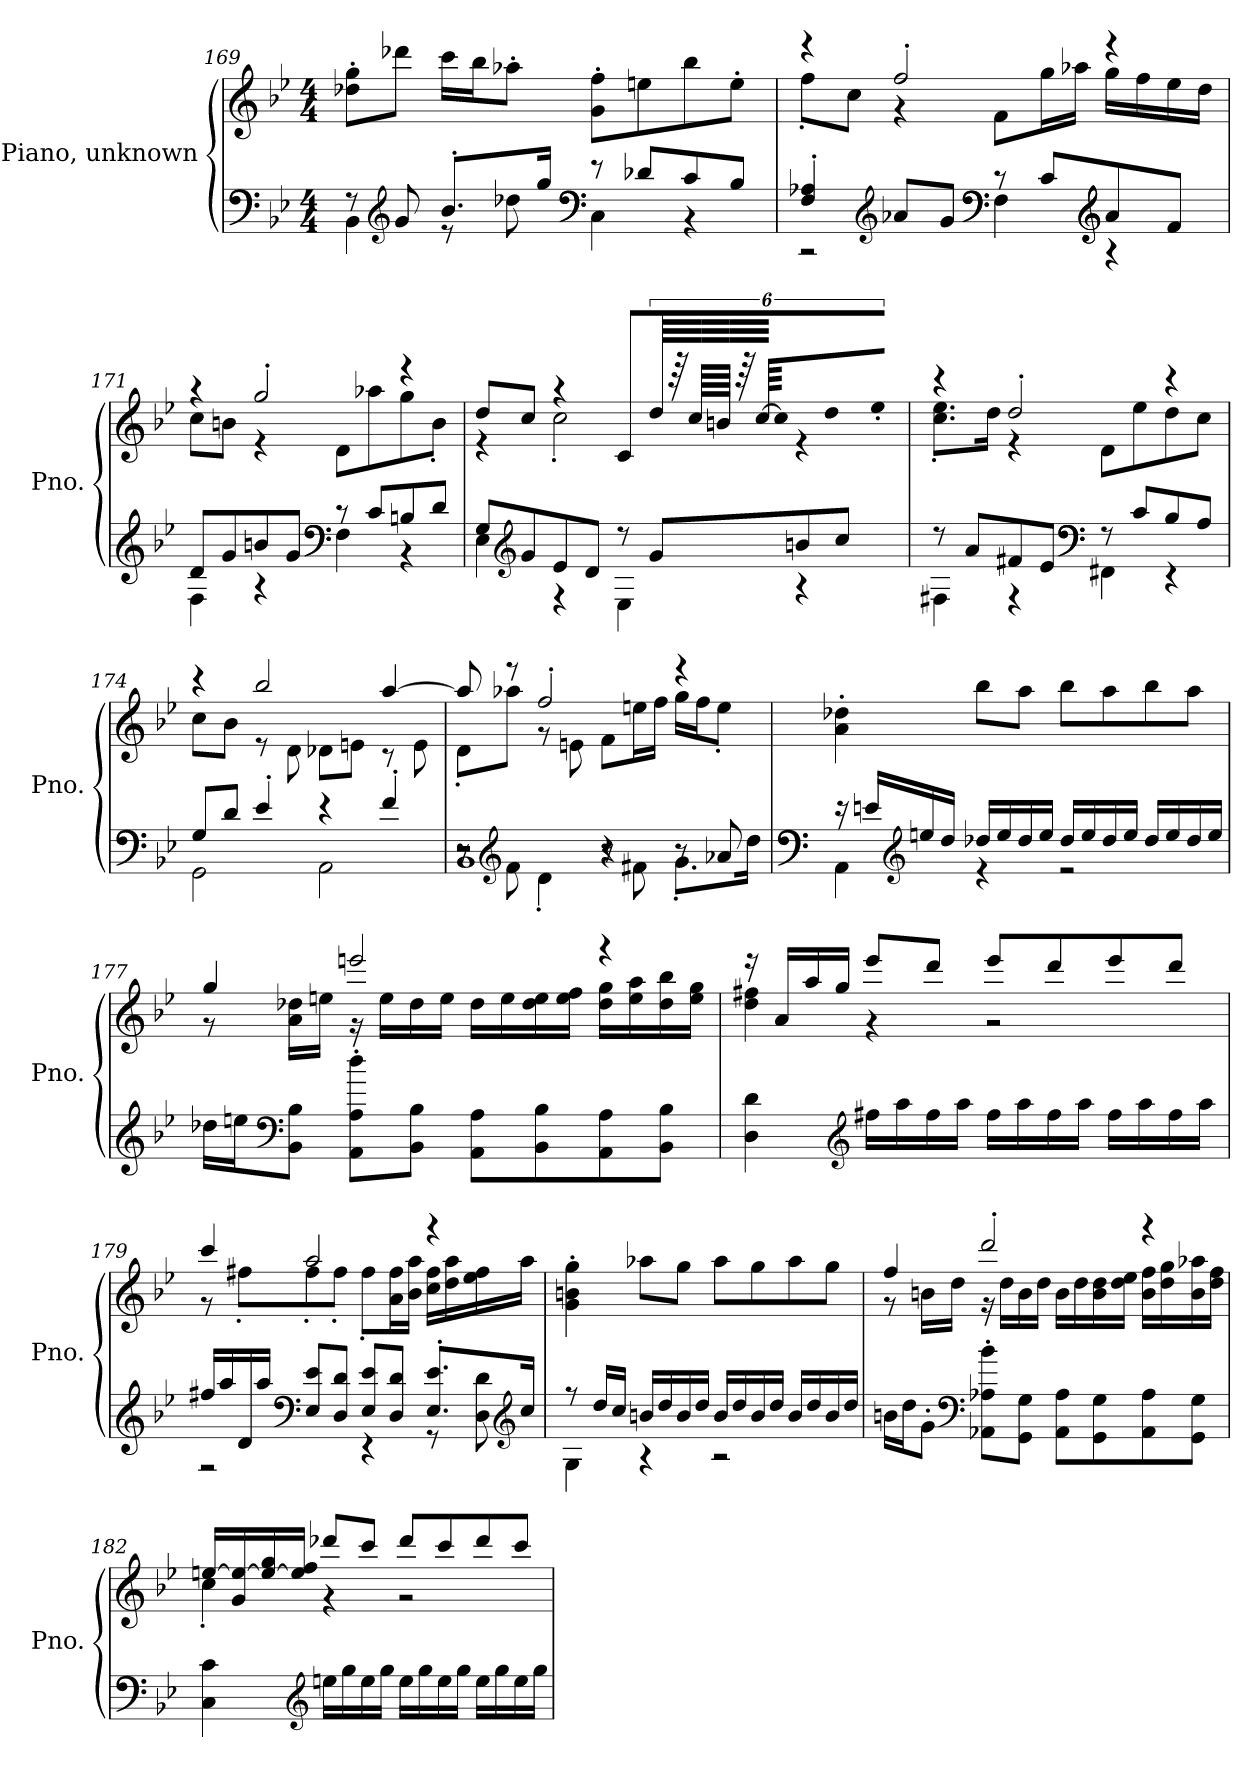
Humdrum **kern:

**kern	**kern
*part1	*part1
*staff2	*staff1
*I"Piano, unknown	*
*I'Pno.	*
!!LO:LB:g=z
*clefF4	*clefG2
*k[b-e-]	*k[b-e-]
*M4/4	*M4/4
=169	=169
*^	*
8r	4BB-\	8dd-X\' 8gg\'L
*clefG2	*	*
8g/	.	8ddd-X\J
8.b-'/L	8r	16ccc\LL
.	.	16bb-\J
.	8dd-X\	8aa-X'\J
16gg/Jk	.	.
*clefF4	*	*
8r	4C\	8g\' 8ff\'L
8d-X/L	.	8een\
8c/	4r	8bb-\
8B-/J	.	8ee'\J
=170	=170	=170
*	*	*^
4F/' 4A-X/'	2r	4r	8ff'\L
.	.	.	8cc\J
*clefG2	*	*	*
8a-X/L	.	2ff'/	4r
8g/J	.	.	.
*clefF4	*	*	*
8r	4F\	.	8f\L
8c/L	.	.	16gg\L
.	.	.	16aa-X\JJ
*clefG2	*	*	*
8a-/	4r	4r	16gg\LL
.	.	.	16ff\
8f/J	.	.	16ee-\
.	.	.	16dd\JJ
!!LO:LB:g=z	!!
=171	=171	=171	=171
8d/L	4F\	4r	8cc\L
8g/	.	.	8bn\J
8bn/	4r	2gg'/	4r
8g/J	.	.	.
*clefF4	*	*	*
8r	4F\	.	8d\L
8c/L	.	.	8aa-X\
8Bn/	4r	4r	8gg\
8d/J	.	.	8b'\J
=172	=172	=172	=172
8G/L	4E-\	8dd/L	4r
*clefG2	*	*	*
8g/	.	8cc/J	.
8e-/	4r	4r	2cc'\
8d/J	.	.	.
8r	4E-\	8c/L	.
8g/L	.	96dd/Jkkk	.
.	.	96r	.
.	.	96cc/LLLL	.
.	.	96bn/JJJJ	.
.	.	96r	.
.	.	[96cc/KKLL	.
.	.	16cc/J]	.
8bn/	4r	8dd/	4r
8cc/J	.	8ee-'/J	.
=173	=173	=173	=173
8r	4F#X\	4r	8.cc\' 8.ee-\'L
8a/L	.	.	.
.	.	.	16dd\Jk
8f#X/	4r	2dd'/	4r
8e-/J	.	.	.
*clefF4	*	*	*
8r	4FF#X\	.	8d\L
8c/L	.	.	8ee-\
8B-/	4r	4r	8dd\
8A/J	.	.	8cc\J
!!LO:LB:g=z	!!
=174	=174	=174	=174
8G/L	2GG\	4r	8cc\L
8d/J	.	.	8b-\J
4e-'/	.	2bb-/	8r
.	.	.	8d\
4r	2AA\	.	8d-X\L
.	.	.	8en\J
4f'/	.	[4aa/	8r
.	.	.	8e\
=175	=175	=175	=175
*	*^	*	*
2r	8r	1BB-	8aa/]	8d'\L
*clefG2	*	*	*	*
.	8f\	.	8r	8aa-X\J
.	4d'\	.	2ff'/	8r
.	.	.	.	8en\
4r	8r	.	.	8f\L
.	8f#X\	.	.	16een\L
.	.	.	.	16ff\JJ
8r	8.g'\L	.	4r	16gg\LL
.	.	.	.	16ff\J
8a-X/	.	.	.	8ee'\J
.	16dd\Jk	.	.	.
*v	*v	*v	*	*
*	*v	*v
!!LO:PB:g=z
=176	=176
*clefF4	*
*^	*
16r	4AA\	4a\' 4dd-X\'
16en/LL	.	.
*clefG2	*	*
16een/	.	.
16dd/JJ	.	.
16dd-X/LL	4r	8bb-\L
16ee/	.	.
16dd-/	.	8aa\J
16ee/JJ	.	.
16dd-/LL	2r	8bb-\L
16ee/	.	.
16dd-/	.	8aa\
16ee/JJ	.	.
16dd-/LL	.	8bb-\
16ee/	.	.
16dd-/	.	8aa\J
16ee/JJ	.	.
*v	*v	*
=177	=177
*	*^
16dd-X\LL	4gg/	8r
16een\J	.	.
*clefF4	*	*
8BB-\ 8B-\J	.	16a\ 16dd-X\LL
.	.	16een\JJ
8AA\' 8A\' 8dd-\'L	2eeen/	16r
.	.	16ee\LL
8BB-\ 8B-\J	.	16dd-\
.	.	16ee\JJ
8AA\ 8A\L	.	16dd-\LL
.	.	16ee\
8BB-\ 8B-\	.	16dd-\ 16ee\
.	.	16ee\ 16ff\JJ
8AA\ 8A\	4r	16dd-\ 16gg\LL
.	.	16ee\ 16aa\
8BB-\ 8B-\J	.	16dd-\ 16bb-\
.	.	16ee\ 16gg\JJ
!!LO:LB:g=z	!!
=178	=178	=178
4D\ 4d\	16r	4dd\ 4ff#X\
.	16a/LL	.
.	16aa/	.
.	16gg/JJ	.
*clefG2	*	*
16ff#X\LL	8eee-/L	4r
16aa\	.	.
16ff#\	8ddd/J	.
16aa\JJ	.	.
16ff#\LL	8eee-/L	2r
16aa\	.	.
16ff#\	8ddd/	.
16aa\JJ	.	.
16ff#\LL	8eee-/	.
16aa\	.	.
16ff#\	8ddd/J	.
16aa\JJ	.	.
=179	=179	=179
*^	*	*
16ff#X/LL	2r	4ccc/	8r
16aa/	.	.	.
16d/	.	.	8ff#X'\L
16aa/JJ	.	.	.
*clefF4	*	*	*
8E-/ 8e-/L	.	2aa/	8ff#'\
8D/ 8d/J	.	.	8ff#'\J
8E-/ 8e-/L	4r	.	8ff#'\L
8D/ 8d/J	.	.	16a\ 16ff#\L
.	.	.	16b-\ 16aa\JJ
8.E-/' 8.e-/'L	8r	4r	16cc\ 16ff#\LL
.	.	.	16dd\ 16aa\
.	8D\ 8d\	.	16ee-\ 16ff#\
*clefG2	*	*	*
16cc/Jk	.	.	16aa\JJ
*	*	*v	*v
!!LO:LB:g=z
=180	=180	=180
8r	4G\	4g\' 4bn\' 4gg\'
16dd/LL	.	.
16cc/JJ	.	.
16bn/LL	4r	8aa-X\L
16dd/	.	.
16b/	.	8gg\J
16dd/JJ	.	.
16b/LL	2r	8aa-\L
16dd/	.	.
16b/	.	8gg\
16dd/JJ	.	.
16b/LL	.	8aa-\
16dd/	.	.
16b/	.	8gg\J
16dd/JJ	.	.
*v	*v	*
=181	=181
*	*^
16bn\LL	4ff/	8r
16dd\J	.	.
8g'\J	.	16bn\LL
.	.	16dd\JJ
*clefF4	*	*
8AA-X\' 8A-X\' 8b\'L	2ddd'/	16r
.	.	16dd\LL
8GG\ 8G\J	.	16b\
.	.	16dd\JJ
8AA-\ 8A-\L	.	16b\LL
.	.	16dd\
8GG\ 8G\	.	16b\ 16dd\
.	.	16dd\ 16ee-\JJ
8AA-\ 8A-\	4r	16b\ 16ff\LL
.	.	16dd\ 16gg\
8GG\ 8G\J	.	16b\ 16aa-X\
.	.	16dd\ 16ff\JJ
!!LO:LB:g=z	!!
=182	=182	=182
4C\ 4c\	[16een/LL	4cc'\
.	16g/ 16ee/_	.
.	16ee/_ 16gg/	.
.	16ee/] 16ff/JJ	.
*clefG2	*	*
16een\LL	8ddd-X/L	4r
16gg\	.	.
16ee\	8ccc/J	.
16gg\JJ	.	.
16ee\LL	8ddd-/L	2r
16gg\	.	.
16ee\	8ccc/	.
16gg\JJ	.	.
16ee\LL	8ddd-/	.
16gg\	.	.
16ee\	8ccc/J	.
16gg\JJ	.	.
*	*v	*v
=	=
*-	*-
